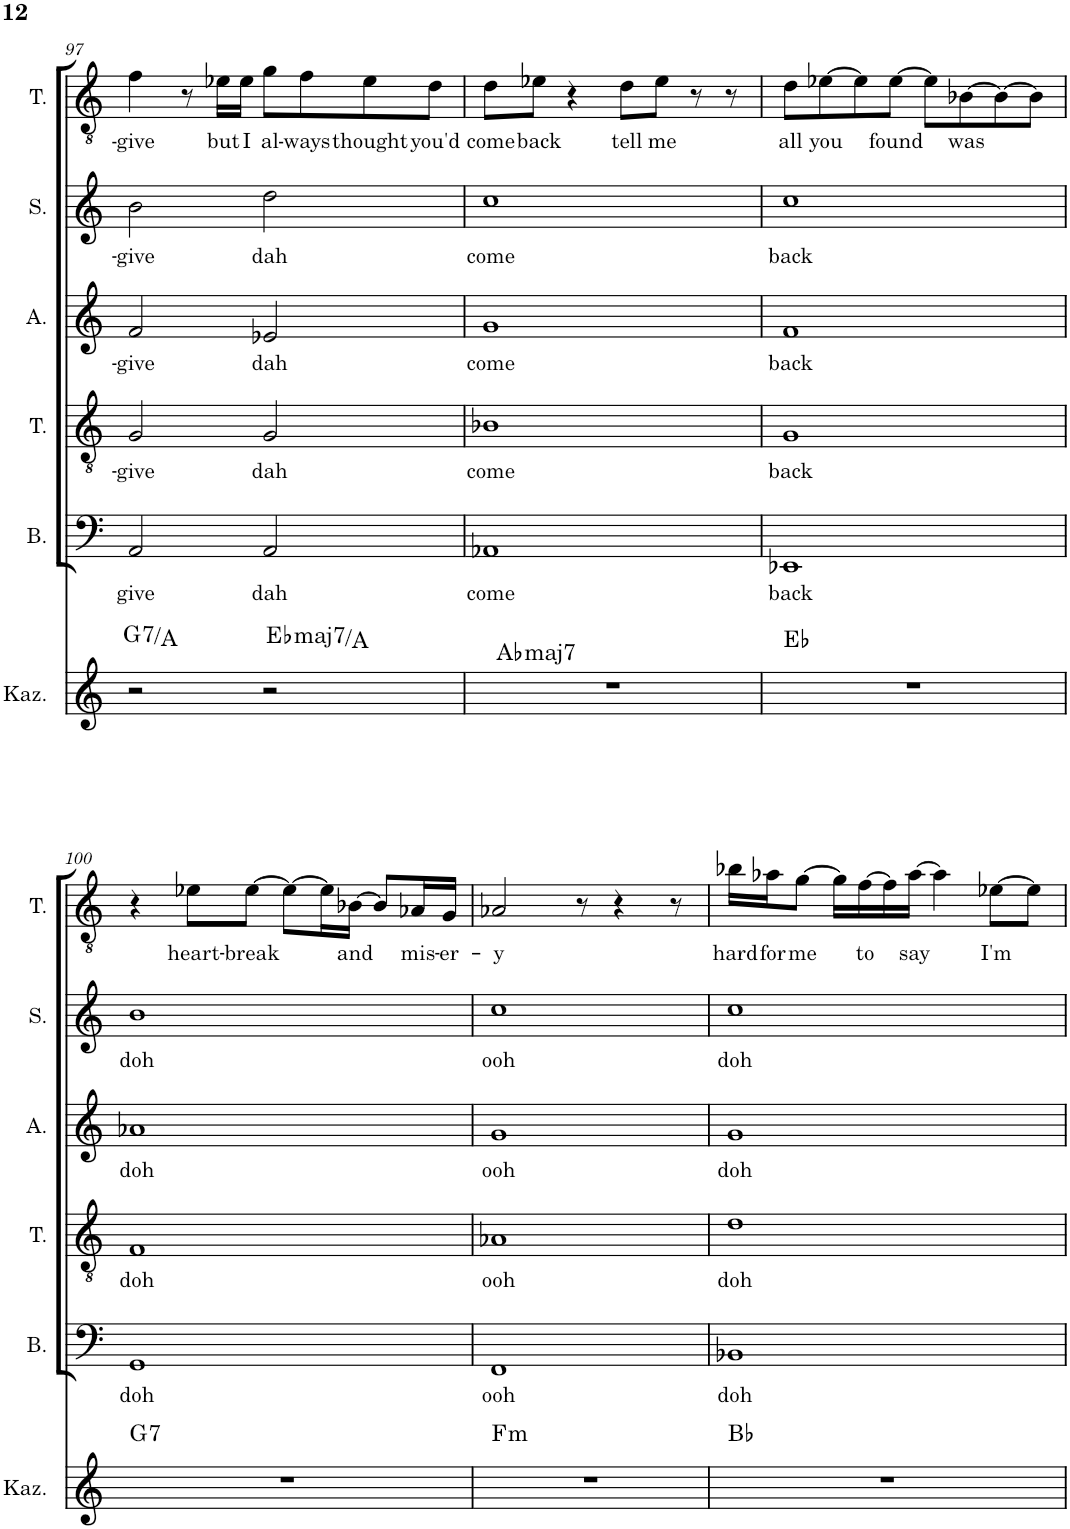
**kern	**harte	**kern	**text	**kern	**text	**kern	**text	**kern	**text	**kern	**text
*part6	*part6	*part5	*part5	*part4	*part4	*part3	*part3	*part2	*part2	*part1	*part1
*staff6	*	*staff5	*staff5	*staff4	*staff4	*staff3	*staff3	*staff2	*staff2	*staff1	*staff1
*I"Kazoo	*	*I"Bass	*	*I"Tenor	*	*I"Alto	*	*I"Soprano	*	*I"Tenor	*
*I'Kaz.	*	*I'B.	*	*I'T.	*	*I'A.	*	*I'S.	*	*I'T.	*
!!LO:PB:g=z
*clefG2	*	*clefF4	*	*clefGv2	*	*clefG2	*	*clefG2	*	*clefGv2	*
*k[]	*	*k[]	*	*k[]	*	*k[]	*	*k[]	*	*k[]	*
*M4/4	*	*M4/4	*	*M4/4	*	*M4/4	*	*M4/4	*	*M4/4	*
=97	=97	=97	=97	=97	=97	=97	=97	=97	=97	=97	=97
!	!LO:H:kt=7	!	!LO:LY:b	!	!LO:LY:b	!	!LO:LY:b	!	!LO:LY:b	!	!LO:LY:b
2r	G:7/2	2AA/	give	2G/	-give	2f/	-give	2b\	-give	4f\	-give
.	.	.	.	.	.	.	.	.	.	8r	.
!	!	!	!	!	!	!	!	!	!	!	!LO:LY:b
.	.	.	.	.	.	.	.	.	.	16e-X\LL	but
!	!	!	!	!	!	!	!	!	!	!	!LO:LY:b
.	.	.	.	.	.	.	.	.	.	16e-\JJ	I
!	!LO:H:kt=maj7	!	!LO:LY:b	!	!LO:LY:b	!	!LO:LY:b	!	!LO:LY:b	!	!LO:LY:b
2r	Eb:maj7/#4	2AA/	dah	2G/	dah	2e-X/	dah	2dd\	dah	8g\L	al-
!	!	!	!	!	!	!	!	!	!	!	!LO:LY:b
.	.	.	.	.	.	.	.	.	.	8f\	-ways
!	!	!	!	!	!	!	!	!	!	!	!LO:LY:b
.	.	.	.	.	.	.	.	.	.	8e-\	thought
!	!	!	!	!	!	!	!	!	!	!	!LO:LY:b
.	.	.	.	.	.	.	.	.	.	8d\J	you'd
=98	=98	=98	=98	=98	=98	=98	=98	=98	=98	=98	=98
!	!LO:H:kt=maj7	!	!LO:LY:b	!	!LO:LY:b	!	!LO:LY:b	!	!LO:LY:b	!	!LO:LY:b
1r	Ab:maj7	1AA-X	come	1B-X	come	1g	come	1cc	come	8d\L	come
!	!	!	!	!	!	!	!	!	!	!	!LO:LY:b
.	.	.	.	.	.	.	.	.	.	8e-X\J	back
.	.	.	.	.	.	.	.	.	.	4r	.
!	!	!	!	!	!	!	!	!	!	!	!LO:LY:b
.	.	.	.	.	.	.	.	.	.	8d\L	tell
!	!	!	!	!	!	!	!	!	!	!	!LO:LY:b
.	.	.	.	.	.	.	.	.	.	8e-\J	me
.	.	.	.	.	.	.	.	.	.	8r	.
.	.	.	.	.	.	.	.	.	.	8r	.
=99	=99	=99	=99	=99	=99	=99	=99	=99	=99	=99	=99
!	!	!	!LO:LY:b	!	!LO:LY:b	!	!LO:LY:b	!	!LO:LY:b	!	!LO:LY:b
1r	Eb:maj	1EE-X	back	1G	back	1f	back	1cc	back	8d\L	all
!	!	!	!	!	!	!	!	!	!	!	!LO:LY:b
.	.	.	.	.	.	.	.	.	.	[8e-X\	you
.	.	.	.	.	.	.	.	.	.	8e-\]	.
!	!	!	!	!	!	!	!	!	!	!	!LO:LY:b
.	.	.	.	.	.	.	.	.	.	[8e-\J	found
.	.	.	.	.	.	.	.	.	.	8e-\L]	.
!	!	!	!	!	!	!	!	!	!	!	!LO:LY:b
.	.	.	.	.	.	.	.	.	.	[8B-X\	was
.	.	.	.	.	.	.	.	.	.	8B-\_	.
.	.	.	.	.	.	.	.	.	.	8B-\J]	.
!!LO:LB:g=z
=100	=100	=100	=100	=100	=100	=100	=100	=100	=100	=100	=100
!	!LO:H:kt=7	!	!LO:LY:b	!	!LO:LY:b	!	!LO:LY:b	!	!LO:LY:b	!	!
1r	G:7	1GG	doh	1F	doh	1a-X	doh	1b	doh	4r	.
!	!	!	!	!	!	!	!	!	!	!	!LO:LY:b
.	.	.	.	.	.	.	.	.	.	8e-X\L	heart-
!	!	!	!	!	!	!	!	!	!	!	!LO:LY:b
.	.	.	.	.	.	.	.	.	.	[8e-\J	-break
.	.	.	.	.	.	.	.	.	.	8e-\L_	.
.	.	.	.	.	.	.	.	.	.	16e-\L]	.
!	!	!	!	!	!	!	!	!	!	!	!LO:LY:b
.	.	.	.	.	.	.	.	.	.	[16B-X\JJ	and
.	.	.	.	.	.	.	.	.	.	8B-/L]	.
!	!	!	!	!	!	!	!	!	!	!	!LO:LY:b
.	.	.	.	.	.	.	.	.	.	16A-X/L	mis-
!	!	!	!	!	!	!	!	!	!	!	!LO:LY:b
.	.	.	.	.	.	.	.	.	.	16G/JJ	-er-
=101	=101	=101	=101	=101	=101	=101	=101	=101	=101	=101	=101
!	!LO:H:kt=m	!	!LO:LY:b	!	!LO:LY:b	!	!LO:LY:b	!	!LO:LY:b	!	!LO:LY:b
1r	F:min	1FF	ooh	1A-X	ooh	1g	ooh	1cc	ooh	2A-X/	-y
.	.	.	.	.	.	.	.	.	.	8r	.
.	.	.	.	.	.	.	.	.	.	4r	.
.	.	.	.	.	.	.	.	.	.	8r	.
=102	=102	=102	=102	=102	=102	=102	=102	=102	=102	=102	=102
!	!	!	!LO:LY:b	!	!LO:LY:b	!	!LO:LY:b	!	!LO:LY:b	!	!LO:LY:b
1r	Bb:maj	1BB-X	doh	1d	doh	1g	doh	1cc	doh	16b-X\LL	hard
!	!	!	!	!	!	!	!	!	!	!	!LO:LY:b
.	.	.	.	.	.	.	.	.	.	16a-X\J	for
!	!	!	!	!	!	!	!	!	!	!	!LO:LY:b
.	.	.	.	.	.	.	.	.	.	[8g\J	me
.	.	.	.	.	.	.	.	.	.	16g\LL]	.
!	!	!	!	!	!	!	!	!	!	!	!LO:LY:b
.	.	.	.	.	.	.	.	.	.	[16f\	to
.	.	.	.	.	.	.	.	.	.	16f\]	.
!	!	!	!	!	!	!	!	!	!	!	!LO:LY:b
.	.	.	.	.	.	.	.	.	.	[16a-\JJ	say
.	.	.	.	.	.	.	.	.	.	4a-\]	.
!	!	!	!	!	!	!	!	!	!	!	!LO:LY:b
.	.	.	.	.	.	.	.	.	.	[8e-X\L	I'm
.	.	.	.	.	.	.	.	.	.	8e-\J]	.
=	=	=	=	=	=	=	=	=	=	=	=
*-	*-	*-	*-	*-	*-	*-	*-	*-	*-	*-	*-
